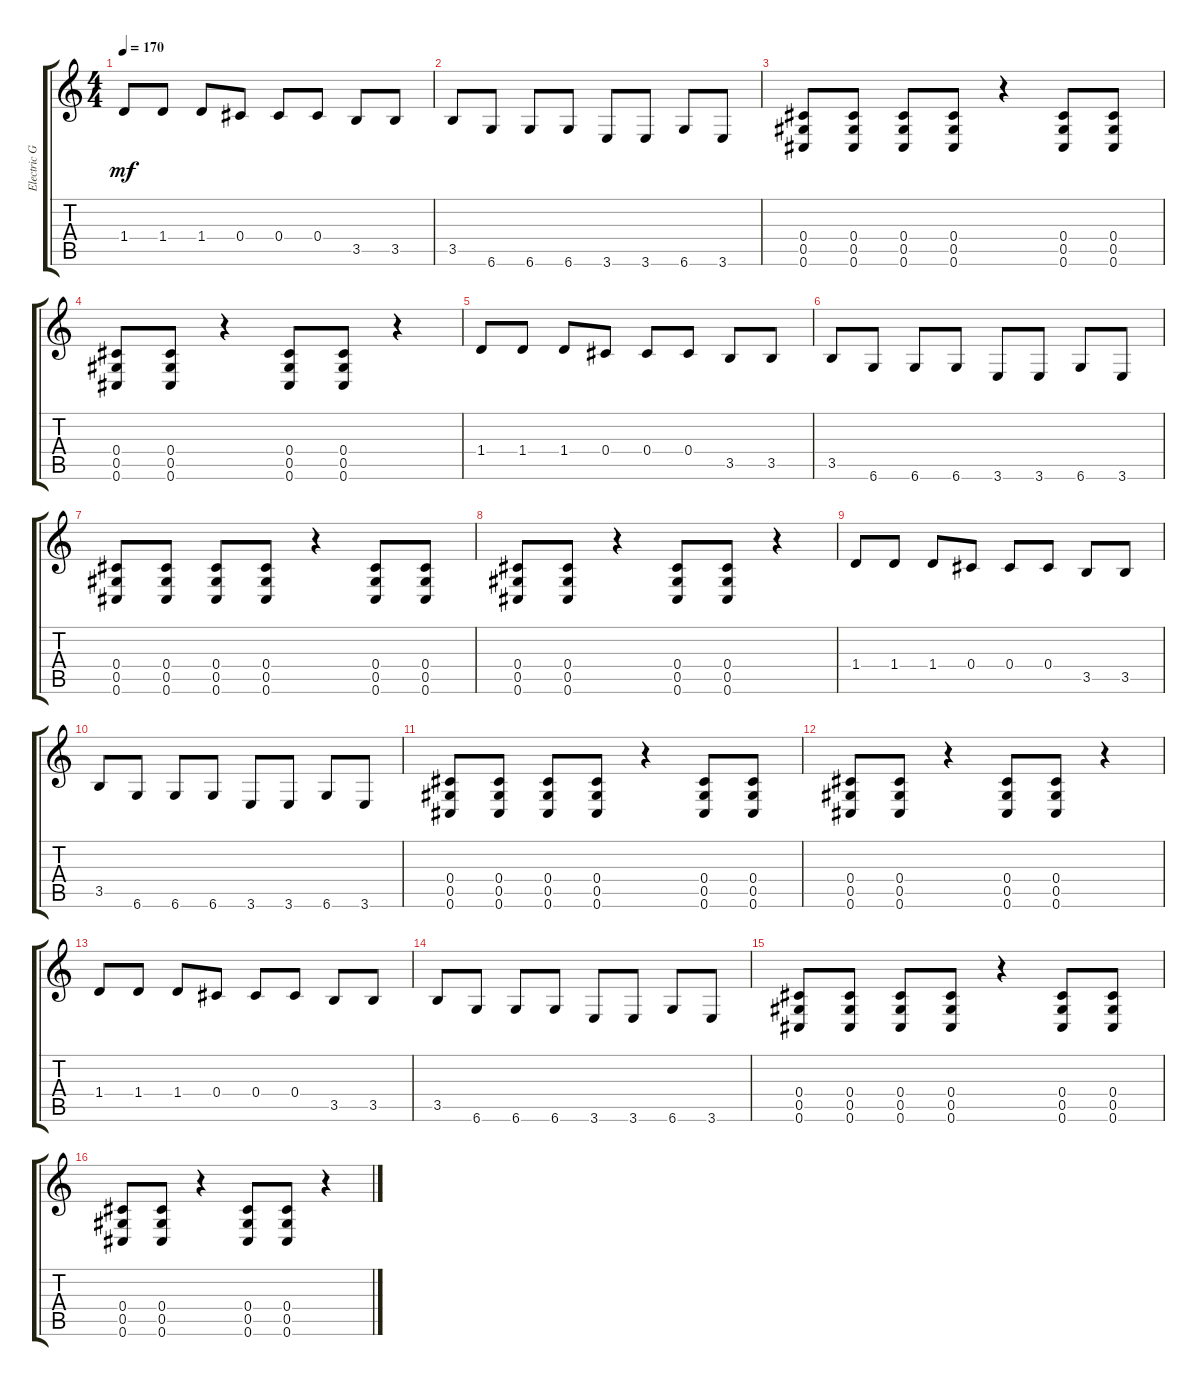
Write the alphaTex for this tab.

\track ("Electric Guitar" "Electric G") {instrument distortionguitar}
\staff {score tabs}
\tuning (Eb4 Bb3 Gb3 Db3 Ab2 Db2) {hide}
\ts (4 4)
\tempo 170
\clef g2
\ks c
1.4.8{dy mf} 1.4.8 1.4.8 0.4.8 0.4.8 0.4.8 3.5.8 3.5.8 |
3.5.8 6.6.8 6.6.8 6.6.8 3.6.8 3.6.8 6.6.8 3.6.8 |
(0.4 0.5 0.6).8 (0.4 0.5 0.6).8 (0.4 0.5 0.6).8 (0.4 0.5 0.6).8 r.4 (0.4 0.5 0.6).8 (0.4 0.5 0.6).8 |
(0.4 0.5 0.6).8 (0.4 0.5 0.6).8 r.4 (0.4 0.5 0.6).8 (0.4 0.5 0.6).8 r.4 |
1.4.8 1.4.8 1.4.8 0.4.8 0.4.8 0.4.8 3.5.8 3.5.8 |
3.5.8 6.6.8 6.6.8 6.6.8 3.6.8 3.6.8 6.6.8 3.6.8 |
(0.4 0.5 0.6).8 (0.4 0.5 0.6).8 (0.4 0.5 0.6).8 (0.4 0.5 0.6).8 r.4 (0.4 0.5 0.6).8 (0.4 0.5 0.6).8 |
(0.4 0.5 0.6).8 (0.4 0.5 0.6).8 r.4 (0.4 0.5 0.6).8 (0.4 0.5 0.6).8 r.4 |
1.4.8 1.4.8 1.4.8 0.4.8 0.4.8 0.4.8 3.5.8 3.5.8 |
3.5.8 6.6.8 6.6.8 6.6.8 3.6.8 3.6.8 6.6.8 3.6.8 |
(0.4 0.5 0.6).8 (0.4 0.5 0.6).8 (0.4 0.5 0.6).8 (0.4 0.5 0.6).8 r.4 (0.4 0.5 0.6).8 (0.4 0.5 0.6).8 |
(0.4 0.5 0.6).8 (0.4 0.5 0.6).8 r.4 (0.4 0.5 0.6).8 (0.4 0.5 0.6).8 r.4 |
1.4.8 1.4.8 1.4.8 0.4.8 0.4.8 0.4.8 3.5.8 3.5.8 |
3.5.8 6.6.8 6.6.8 6.6.8 3.6.8 3.6.8 6.6.8 3.6.8 |
(0.4 0.5 0.6).8 (0.4 0.5 0.6).8 (0.4 0.5 0.6).8 (0.4 0.5 0.6).8 r.4 (0.4 0.5 0.6).8 (0.4 0.5 0.6).8 |
(0.4 0.5 0.6).8 (0.4 0.5 0.6).8 r.4 (0.4 0.5 0.6).8 (0.4 0.5 0.6).8 r.4
